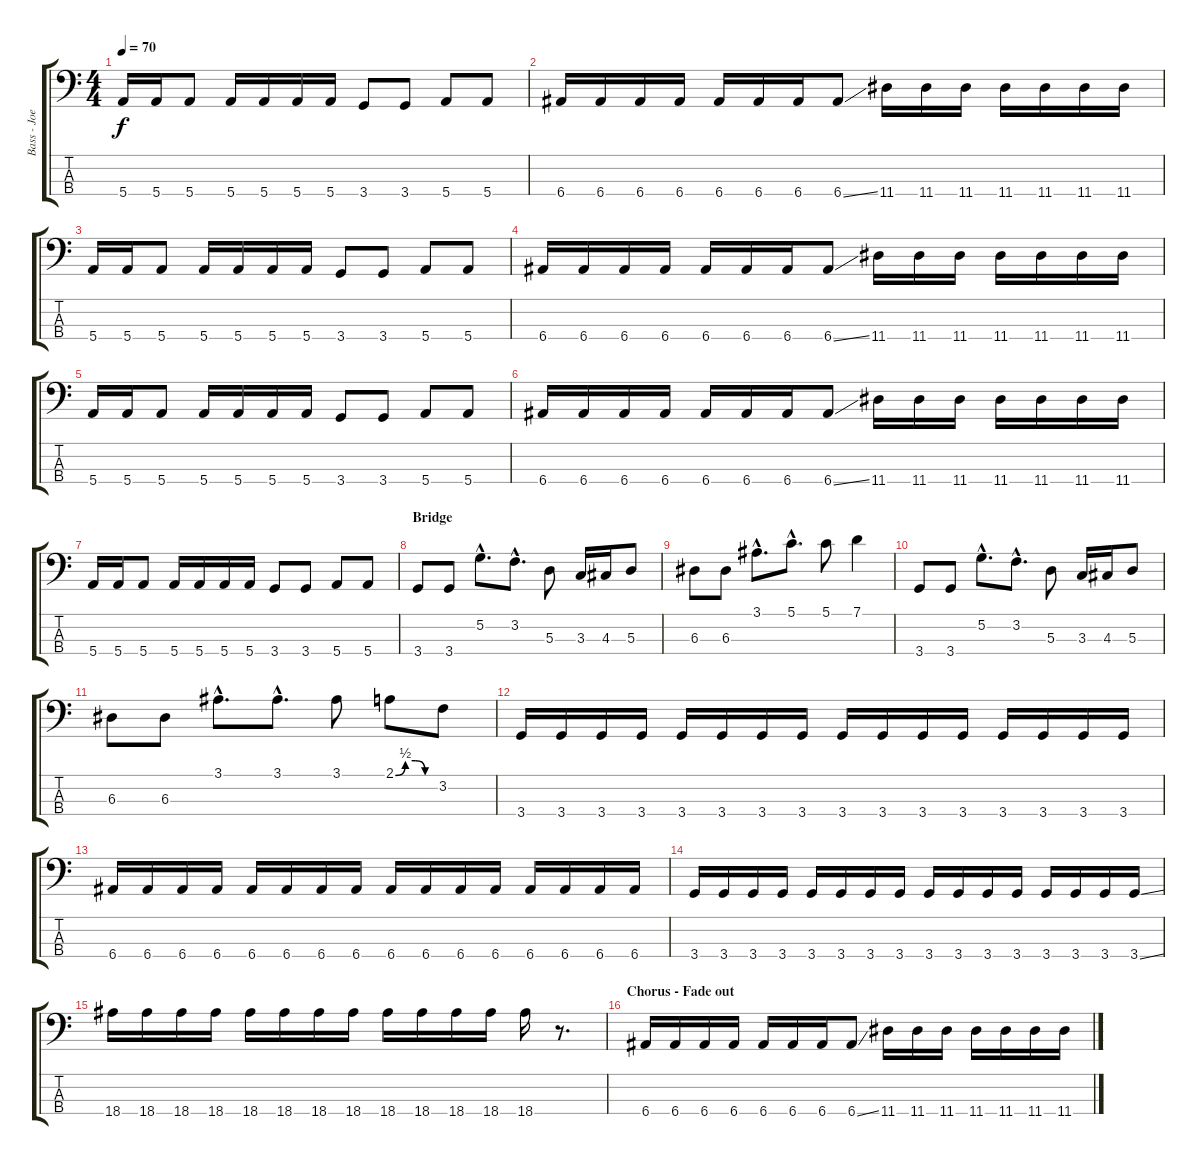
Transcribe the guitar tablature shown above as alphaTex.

\track ("Bass - Joe" "Bass - Joe") {instrument electricbasspick}
\staff {score tabs}
\tuning (G2 D2 A1 E1) {hide}
\ts (4 4)
\tempo 70
\clef f4
\ks c
5.4.16{dy f} 5.4.16 5.4.8 5.4.16 5.4.16 5.4.16 5.4.16 3.4.8 3.4.8 5.4.8 5.4.8 |
6.4.16 6.4.16 6.4.16 6.4.16 6.4.16 6.4.16 6.4.16 6.4{ss}.8 11.4.16 11.4.16 11.4.16 11.4.16 11.4.16 11.4.16 11.4.16 |
5.4.16 5.4.16 5.4.8 5.4.16 5.4.16 5.4.16 5.4.16 3.4.8 3.4.8 5.4.8 5.4.8 |
6.4.16 6.4.16 6.4.16 6.4.16 6.4.16 6.4.16 6.4.16 6.4{ss}.8 11.4.16 11.4.16 11.4.16 11.4.16 11.4.16 11.4.16 11.4.16 |
5.4.16 5.4.16 5.4.8 5.4.16 5.4.16 5.4.16 5.4.16 3.4.8 3.4.8 5.4.8 5.4.8 |
6.4.16 6.4.16 6.4.16 6.4.16 6.4.16 6.4.16 6.4.16 6.4{ss}.8 11.4.16 11.4.16 11.4.16 11.4.16 11.4.16 11.4.16 11.4.16 |
5.4.16 5.4.16 5.4.8 5.4.16 5.4.16 5.4.16 5.4.16 3.4.8 3.4.8 5.4.8 5.4.8 |
\section ("" "Bridge")
3.4.8 3.4.8 5.2{hac}.8{d} 3.2{hac}.8{d} 5.3.8 3.3.16 4.3.16 5.3.8 |
6.3.8 6.3.8 3.1{hac}.8{d} 5.1{hac}.8{d} 5.1.8 7.1.4 |
3.4.8 3.4.8 5.2{hac}.8{d} 3.2{hac}.8{d} 5.3.8 3.3.16 4.3.16 5.3.8 |
6.3.8 6.3.8 3.1{hac}.8{d} 3.1{hac}.8{d} 3.1.8 2.1{be (custom 0 0 15 2 30 2 45 0 60 0)}.8 3.2.8 |
3.4.16 3.4.16 3.4.16 3.4.16 3.4.16 3.4.16 3.4.16 3.4.16 3.4.16 3.4.16 3.4.16 3.4.16 3.4.16 3.4.16 3.4.16 3.4.16 |
6.4.16 6.4.16 6.4.16 6.4.16 6.4.16 6.4.16 6.4.16 6.4.16 6.4.16 6.4.16 6.4.16 6.4.16 6.4.16 6.4.16 6.4.16 6.4.16 |
3.4.16 3.4.16 3.4.16 3.4.16 3.4.16 3.4.16 3.4.16 3.4.16 3.4.16 3.4.16 3.4.16 3.4.16 3.4.16 3.4.16 3.4.16 3.4{ss}.16 |
18.4.16 18.4.16 18.4.16 18.4.16 18.4.16 18.4.16 18.4.16 18.4.16 18.4.16 18.4.16 18.4.16 18.4.16 18.4.16 r.8{d} |
\section ("" "Chorus - Fade out")
6.4.16 6.4.16 6.4.16 6.4.16 6.4.16 6.4.16 6.4.16 6.4{ss}.8 11.4.16 11.4.16 11.4.16 11.4.16 11.4.16 11.4.16 11.4.16
